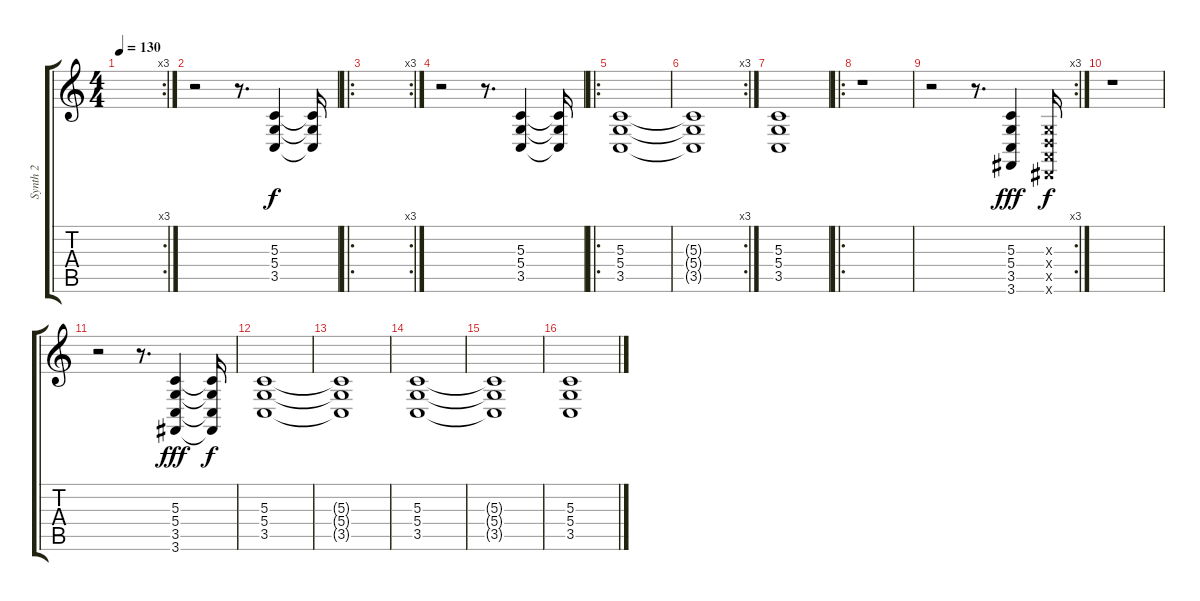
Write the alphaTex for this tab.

\track ("Synth 2" "Synth 2") {instrument lead8bassandlead}
\staff {score tabs}
\tuning (E4 B3 G3 D3 A2 Eb2) {hide}
\rc 3
\ts (4 4)
\tempo 130
\clef g2
\ks c
|
r.2 r.8{d} (5.3 5.4 3.5).4 (5.3{t} 5.4{t} 3.5{t}).16 |
\ro
\rc 3
|
r.2 r.8{d} (5.3 5.4 3.5).4 (5.3{t} 5.4{t} 3.5{t}).16 |
\ro
(5.3 5.4 3.5).1 |
\rc 3
(5.3{t} 5.4{t} 3.5{t}).1 |
(5.3 5.4 3.5).1 |
\ro
r.1 |
\rc 3
r.2 r.8{d} (5.3 5.4 3.5 3.6).4{dy fff} (0.3{x} 0.4{x} 0.5{x} 0.6{x}).16{dy f} |
r.1 |
r.2 r.8{d} (5.3 5.4 3.5 3.6).4{dy fff} (5.3{t} 5.4{t} 3.5{t} 3.6{t}).16{dy f} |
(5.3 5.4 3.5).1 |
(5.3{t} 5.4{t} 3.5{t}).1 |
(5.3 5.4 3.5).1 |
(5.3{t} 5.4{t} 3.5{t}).1 |
(5.3 5.4 3.5).1
